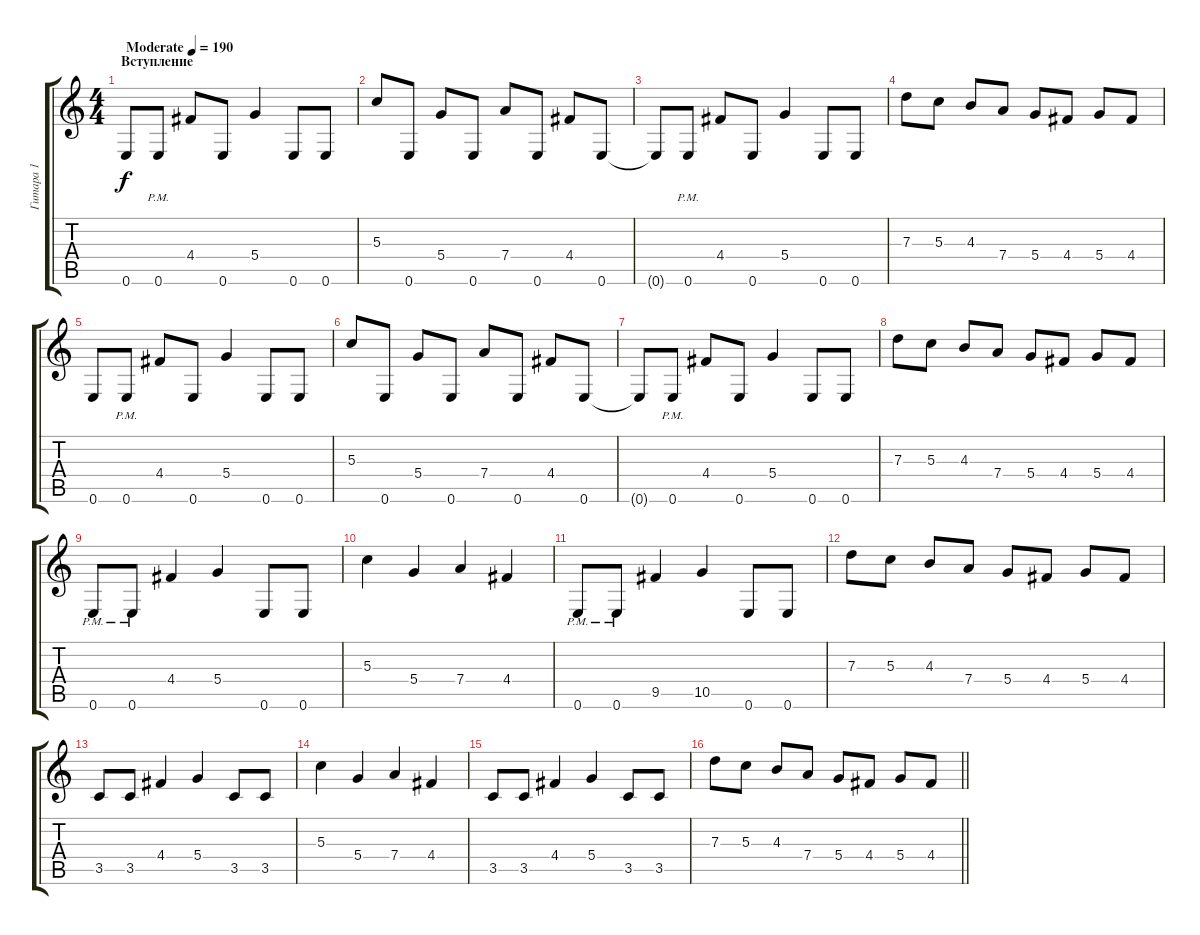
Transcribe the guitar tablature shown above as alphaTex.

\track ("Гитара 1" "Гитара 1") {instrument distortionguitar}
\staff {score tabs}
\tuning (E4 B3 G3 D3 A2 E2) {hide}
\ts (4 4)
\section ("" "Вступление")
\tempo (190 "Moderate")
\clef g2
\ks c
0.6.8{dy f instrument distortionguitar} 0.6{pm}.8 4.4.8 0.6.8 5.4.4 0.6.8 0.6.8 |
5.3.8 0.6.8 5.4.8 0.6.8 7.4.8 0.6.8 4.4.8 0.6.8 |
0.6{t}.8 0.6{pm}.8 4.4.8 0.6.8 5.4.4 0.6.8 0.6.8 |
7.3.8 5.3.8 4.3.8 7.4.8 5.4.8 4.4.8 5.4.8 4.4.8 |
0.6.8 0.6{pm}.8 4.4.8 0.6.8 5.4.4 0.6.8 0.6.8 |
5.3.8 0.6.8 5.4.8 0.6.8 7.4.8 0.6.8 4.4.8 0.6.8 |
0.6{t}.8 0.6{pm}.8 4.4.8 0.6.8 5.4.4 0.6.8 0.6.8 |
7.3.8 5.3.8 4.3.8 7.4.8 5.4.8 4.4.8 5.4.8 4.4.8 |
0.6{pm}.8 0.6{pm}.8 4.4.4 5.4.4 0.6.8 0.6.8 |
5.3.4 5.4.4 7.4.4 4.4.4 |
0.6{pm}.8 0.6{pm}.8 9.5.4 10.5.4 0.6.8 0.6.8 |
7.3.8 5.3.8 4.3.8 7.4.8 5.4.8 4.4.8 5.4.8 4.4.8 |
3.5.8 3.5.8 4.4.4 5.4.4 3.5.8 3.5.8 |
5.3.4 5.4.4 7.4.4 4.4.4 |
3.5.8 3.5.8 4.4.4 5.4.4 3.5.8 3.5.8 |
\barLineRight lightlight
7.3.8 5.3.8 4.3.8 7.4.8 5.4.8 4.4.8 5.4.8 4.4.8
